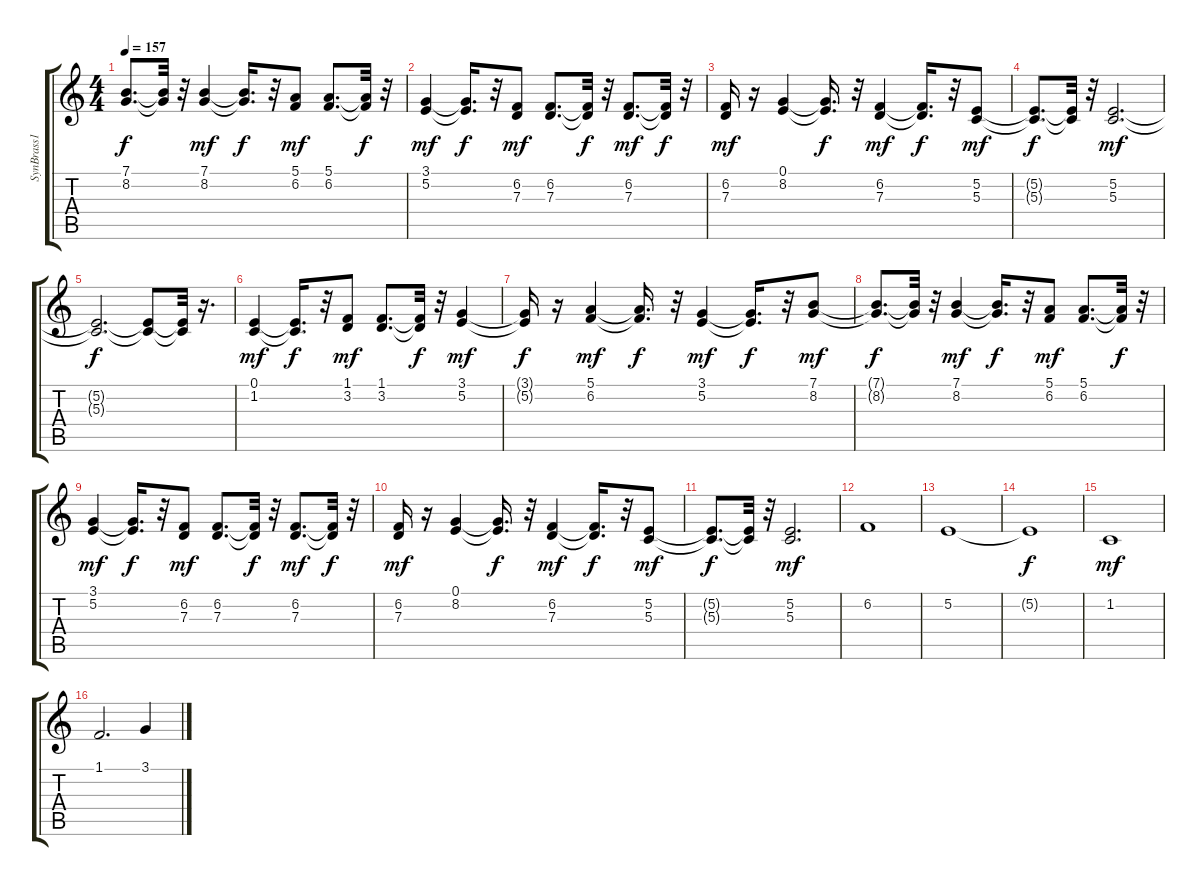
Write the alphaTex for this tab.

\track ("SynBrass1           " "SynBrass1 ") {instrument synthbrass1}
\staff {score tabs}
\tuning (E4 B3 G3 D3 A2 E2) {hide}
\ts (4 4)
\tempo 157
\clef g2
\ks c
(7.1{t} 8.2{t}).8{d dy f} (7.1{t} 8.2{t}).32 r.32 (7.1 8.2).4{dy mf} (7.1{t} 8.2{t}).16{d dy f} r.32 (5.1 6.2).8{dy mf} (5.1 6.2).8{d} (5.1{t} 6.2{t}).32{dy f} r.32 |
(3.1 5.2).4{dy mf} (3.1{t} 5.2{t}).16{d dy f} r.32 (6.2 7.3).8{dy mf} (6.2 7.3).8{d} (6.2{t} 7.3{t}).32{dy f} r.32 (6.2 7.3).8{d dy mf} (6.2{t} 7.3{t}).32{dy f} r.32 |
(6.2 7.3).16{dy mf} r.16 (0.1 8.2).4 (0.1{t} 8.2{t}).16{d dy f} r.32 (6.2 7.3).4{dy mf} (6.2{t} 7.3{t}).16{d dy f} r.32 (5.2 5.3).8{dy mf} |
(5.2{t} 5.3{t}).8{d dy f} (5.2{t} 5.3{t}).32 r.32 (5.2 5.3).2{d dy mf} |
(5.2{t} 5.3{t}).2{d dy f} (5.2{t} 5.3{t}).8 (5.2{t} 5.3{t}).32 r.16{d} |
(0.1 1.2).4{dy mf} (0.1{t} 1.2{t}).16{d dy f} r.32 (1.1 3.2).8{dy mf} (1.1 3.2).8{d} (1.1{t} 3.2{t}).32{dy f} r.32 (3.1 5.2).4{dy mf} |
(3.1{t} 5.2{t}).16{dy f} r.16 (5.1 6.2).4{dy mf} (5.1{t} 6.2{t}).16{d dy f} r.32 (3.1 5.2).4{dy mf} (3.1{t} 5.2{t}).16{d dy f} r.32 (7.1 8.2).8{dy mf} |
(7.1{t} 8.2{t}).8{d dy f} (7.1{t} 8.2{t}).32 r.32 (7.1 8.2).4{dy mf} (7.1{t} 8.2{t}).16{d dy f} r.32 (5.1 6.2).8{dy mf} (5.1 6.2).8{d} (5.1{t} 6.2{t}).32{dy f} r.32 |
(3.1 5.2).4{dy mf} (3.1{t} 5.2{t}).16{d dy f} r.32 (6.2 7.3).8{dy mf} (6.2 7.3).8{d} (6.2{t} 7.3{t}).32{dy f} r.32 (6.2 7.3).8{d dy mf} (6.2{t} 7.3{t}).32{dy f} r.32 |
(6.2 7.3).16{dy mf} r.16 (0.1 8.2).4 (0.1{t} 8.2{t}).16{d dy f} r.32 (6.2 7.3).4{dy mf} (6.2{t} 7.3{t}).16{d dy f} r.32 (5.2 5.3).8{dy mf} |
(5.2{t} 5.3{t}).8{d dy f} (5.2{t} 5.3{t}).32 r.32 (5.2 5.3).2{d dy mf} |
6.2.1 |
5.2.1 |
5.2{t}.1{dy f} |
1.2.1{dy mf} |
1.1.2{d volume 9} 3.1.4{volume 7}
